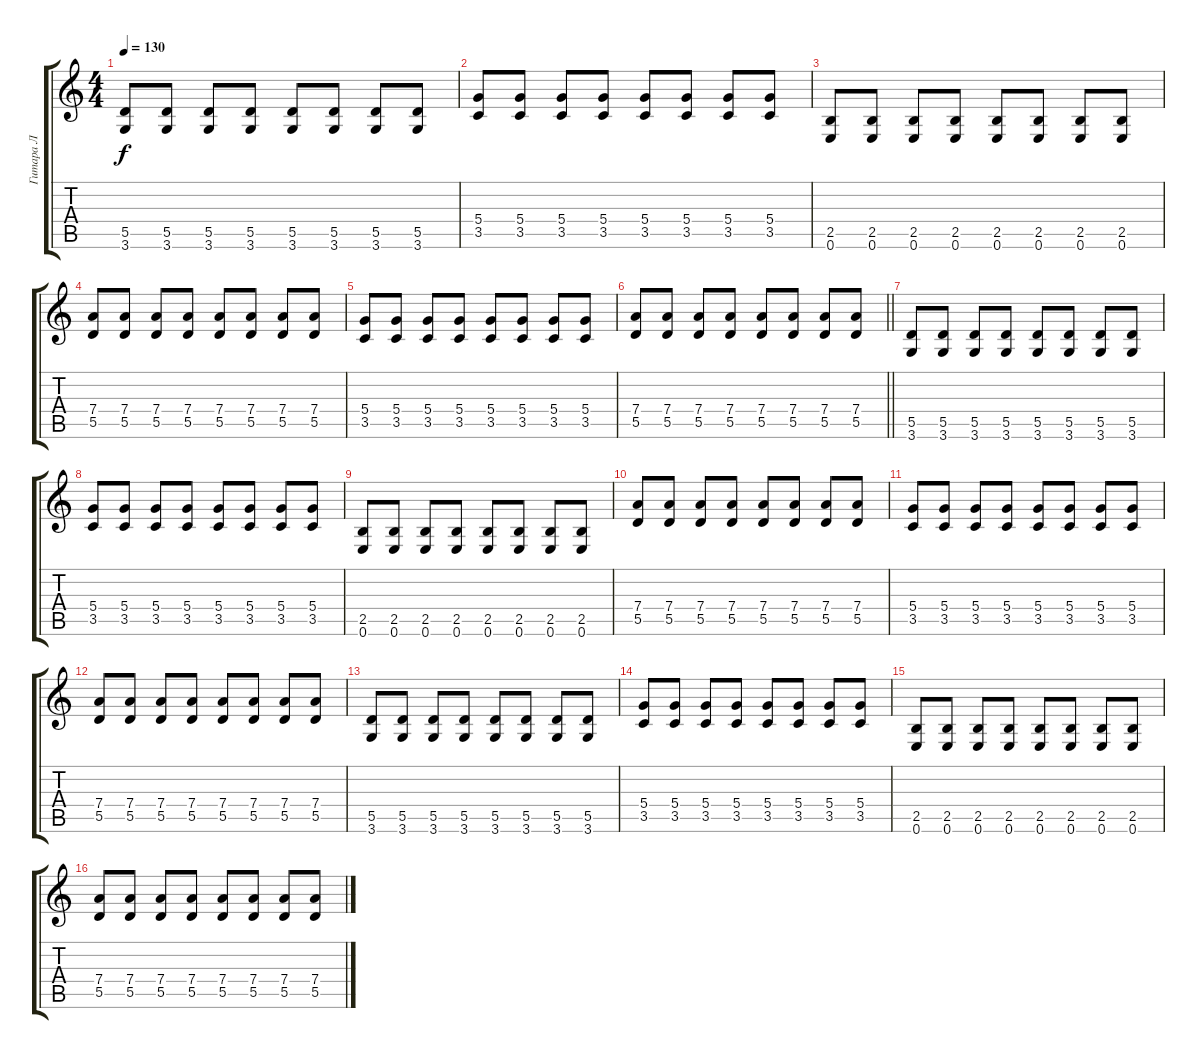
\track ("Гитара Л" "Гитара Л") {instrument distortionguitar}
\staff {score tabs}
\tuning (E4 B3 G3 D3 A2 E2) {hide}
\ts (4 4)
\tempo 130
\clef g2
\ks c
(5.5 3.6).8{dy f} (5.5 3.6).8 (5.5 3.6).8 (5.5 3.6).8 (5.5 3.6).8 (5.5 3.6).8 (5.5 3.6).8 (5.5 3.6).8 |
(5.4 3.5).8 (5.4 3.5).8 (5.4 3.5).8 (5.4 3.5).8 (5.4 3.5).8 (5.4 3.5).8 (5.4 3.5).8 (5.4 3.5).8 |
(2.5 0.6).8 (2.5 0.6).8 (2.5 0.6).8 (2.5 0.6).8 (2.5 0.6).8 (2.5 0.6).8 (2.5 0.6).8 (2.5 0.6).8 |
(7.4 5.5).8 (7.4 5.5).8 (7.4 5.5).8 (7.4 5.5).8 (7.4 5.5).8 (7.4 5.5).8 (7.4 5.5).8 (7.4 5.5).8 |
(5.4 3.5).8 (5.4 3.5).8 (5.4 3.5).8 (5.4 3.5).8 (5.4 3.5).8 (5.4 3.5).8 (5.4 3.5).8 (5.4 3.5).8 |
\barLineRight lightlight
(7.4 5.5).8 (7.4 5.5).8 (7.4 5.5).8 (7.4 5.5).8 (7.4 5.5).8 (7.4 5.5).8 (7.4 5.5).8 (7.4 5.5).8 |
\section ("" " ")
(5.5 3.6).8 (5.5 3.6).8 (5.5 3.6).8 (5.5 3.6).8 (5.5 3.6).8 (5.5 3.6).8 (5.5 3.6).8 (5.5 3.6).8 |
(5.4 3.5).8 (5.4 3.5).8 (5.4 3.5).8 (5.4 3.5).8 (5.4 3.5).8 (5.4 3.5).8 (5.4 3.5).8 (5.4 3.5).8 |
(2.5 0.6).8 (2.5 0.6).8 (2.5 0.6).8 (2.5 0.6).8 (2.5 0.6).8 (2.5 0.6).8 (2.5 0.6).8 (2.5 0.6).8 |
(7.4 5.5).8 (7.4 5.5).8 (7.4 5.5).8 (7.4 5.5).8 (7.4 5.5).8 (7.4 5.5).8 (7.4 5.5).8 (7.4 5.5).8 |
(5.4 3.5).8 (5.4 3.5).8 (5.4 3.5).8 (5.4 3.5).8 (5.4 3.5).8 (5.4 3.5).8 (5.4 3.5).8 (5.4 3.5).8 |
(7.4 5.5).8 (7.4 5.5).8 (7.4 5.5).8 (7.4 5.5).8 (7.4 5.5).8 (7.4 5.5).8 (7.4 5.5).8 (7.4 5.5).8 |
(5.5 3.6).8 (5.5 3.6).8 (5.5 3.6).8 (5.5 3.6).8 (5.5 3.6).8 (5.5 3.6).8 (5.5 3.6).8 (5.5 3.6).8 |
(5.4 3.5).8 (5.4 3.5).8 (5.4 3.5).8 (5.4 3.5).8 (5.4 3.5).8 (5.4 3.5).8 (5.4 3.5).8 (5.4 3.5).8 |
(2.5 0.6).8 (2.5 0.6).8 (2.5 0.6).8 (2.5 0.6).8 (2.5 0.6).8 (2.5 0.6).8 (2.5 0.6).8 (2.5 0.6).8 |
(7.4 5.5).8 (7.4 5.5).8 (7.4 5.5).8 (7.4 5.5).8 (7.4 5.5).8 (7.4 5.5).8 (7.4 5.5).8 (7.4 5.5).8
